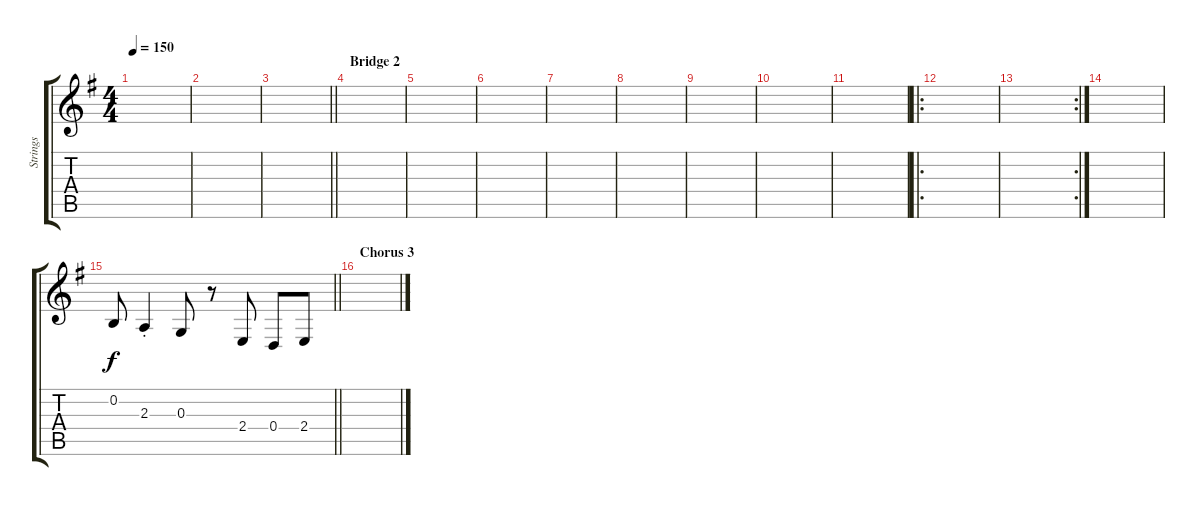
\track ("Strings" "Strings") {instrument stringensemble1}
\staff {score tabs}
\tuning (E4 B3 G3 D3 A2 E2) {hide}
\ts (4 4)
\tempo 150
\clef g2
\ks g
|
|
\barLineRight lightlight
|
\section ("" "Bridge 2")
|
|
|
|
|
|
|
|
\ro
|
\rc 2
|
|
\barLineRight lightlight
0.2.8 2.3{st}.4 0.3.8 r.8 2.4.8 0.4.8 2.4.8 |
\section ("" "Chorus 3")
